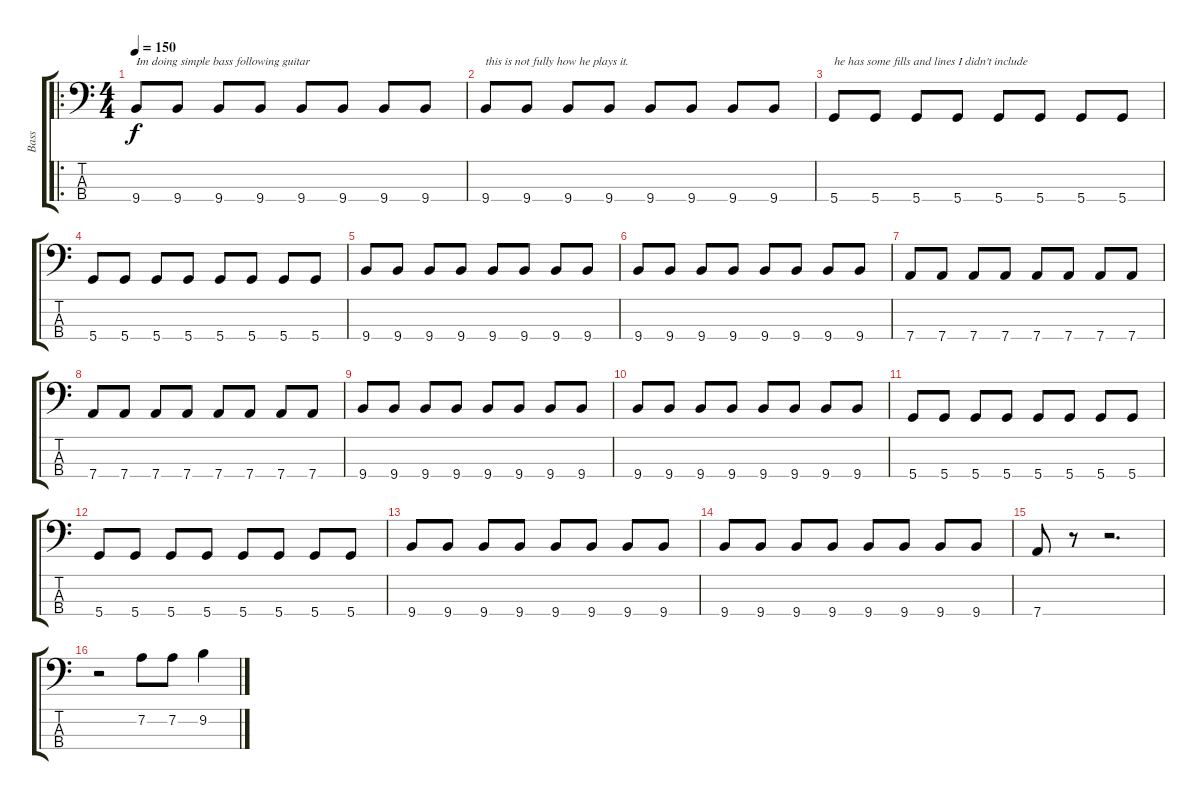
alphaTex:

\track ("Bass" "Bass") {instrument electricbassfinger}
\staff {score tabs}
\tuning (G2 D2 A1 D1) {hide}
\ro
\ts (4 4)
\tempo 150
\clef f4
\ks c
9.4.8{txt "Im doing simple bass following guitar" dy f instrument electricbassfinger} 9.4.8 9.4.8 9.4.8 9.4.8 9.4.8 9.4.8 9.4.8 |
9.4.8{txt "this is not fully how he plays it."} 9.4.8 9.4.8 9.4.8 9.4.8 9.4.8 9.4.8 9.4.8 |
5.4.8{txt "he has some fills and lines I didn't include"} 5.4.8 5.4.8 5.4.8 5.4.8 5.4.8 5.4.8 5.4.8 |
5.4.8 5.4.8 5.4.8 5.4.8 5.4.8 5.4.8 5.4.8 5.4.8 |
9.4.8 9.4.8 9.4.8 9.4.8 9.4.8 9.4.8 9.4.8 9.4.8 |
9.4.8 9.4.8 9.4.8 9.4.8 9.4.8 9.4.8 9.4.8 9.4.8 |
7.4.8 7.4.8 7.4.8 7.4.8 7.4.8 7.4.8 7.4.8 7.4.8 |
7.4.8 7.4.8 7.4.8 7.4.8 7.4.8 7.4.8 7.4.8 7.4.8 |
9.4.8 9.4.8 9.4.8 9.4.8 9.4.8 9.4.8 9.4.8 9.4.8 |
9.4.8 9.4.8 9.4.8 9.4.8 9.4.8 9.4.8 9.4.8 9.4.8 |
5.4.8 5.4.8 5.4.8 5.4.8 5.4.8 5.4.8 5.4.8 5.4.8 |
5.4.8 5.4.8 5.4.8 5.4.8 5.4.8 5.4.8 5.4.8 5.4.8 |
9.4.8 9.4.8 9.4.8 9.4.8 9.4.8 9.4.8 9.4.8 9.4.8 |
9.4.8 9.4.8 9.4.8 9.4.8 9.4.8 9.4.8 9.4.8 9.4.8 |
7.4.8 r.8 r.2{d} |
r.2 7.2.8 7.2.8 9.2.4
